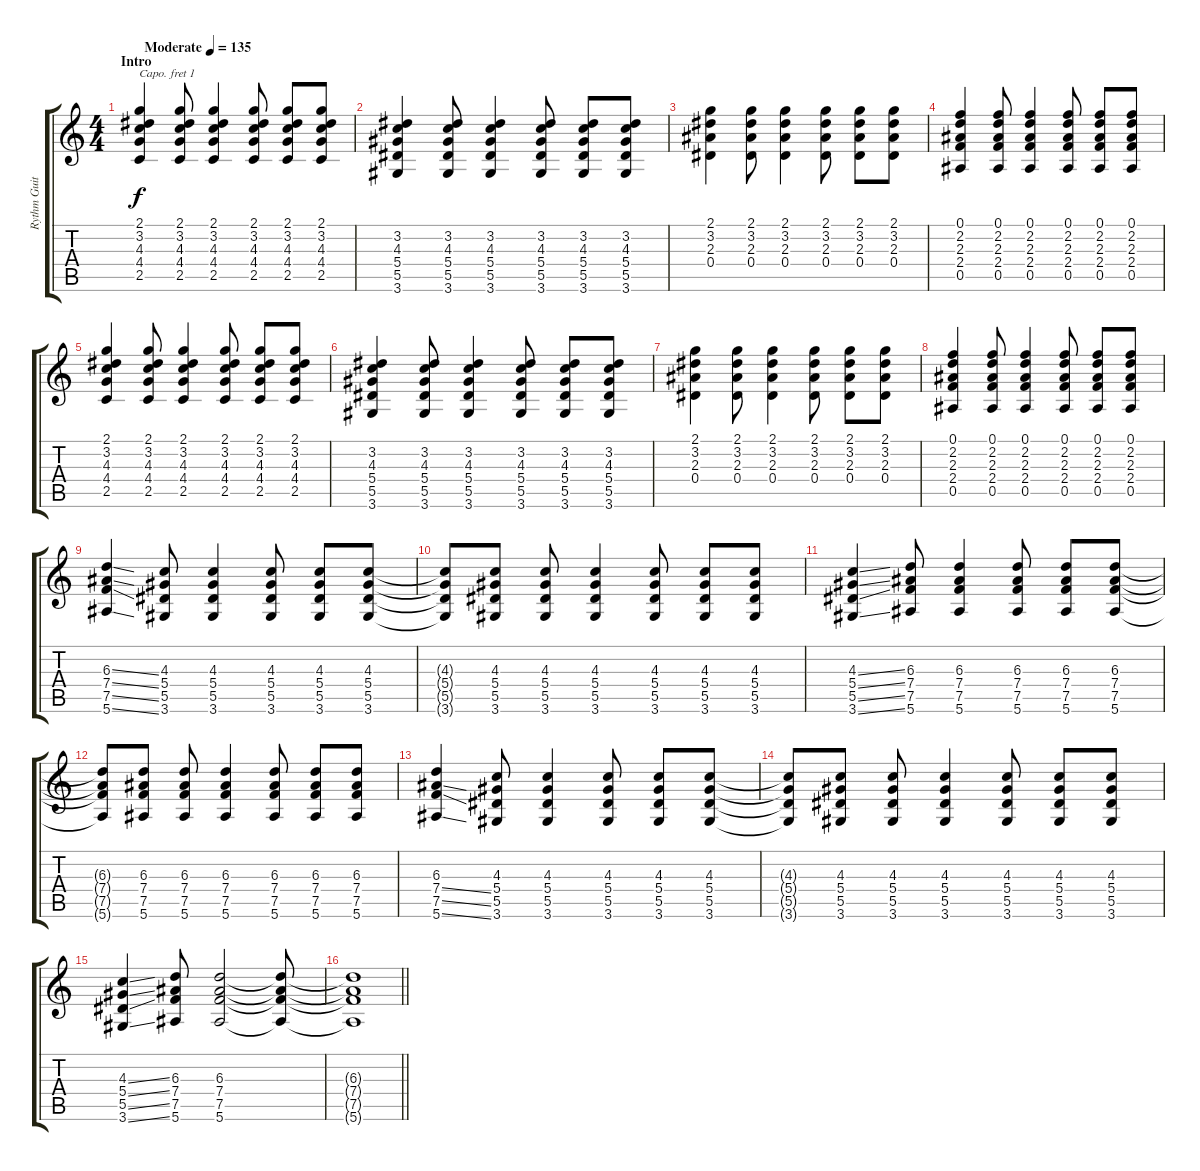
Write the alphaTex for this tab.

\track ("Rythm Guitar" "Rythm Guit") {instrument acousticguitarsteel}
\staff {score tabs}
\capo 1
\tuning (E4 B3 G3 D3 A2 E2) {hide}
\ts (4 4)
\section ("" "Intro")
\tempo (135 "Moderate")
\clef g2
\ks c
(2.1 3.2 4.3 4.4 2.5).4{dy f instrument acousticguitarsteel} (2.1 3.2 4.3 4.4 2.5).8 (2.1 3.2 4.3 4.4 2.5).4 (2.1 3.2 4.3 4.4 2.5).8 (2.1 3.2 4.3 4.4 2.5).8 (2.1 3.2 4.3 4.4 2.5).8 |
(3.2 4.3 5.4 5.5 3.6).4 (3.2 4.3 5.4 5.5 3.6).8 (3.2 4.3 5.4 5.5 3.6).4 (3.2 4.3 5.4 5.5 3.6).8 (3.2 4.3 5.4 5.5 3.6).8 (3.2 4.3 5.4 5.5 3.6).8 |
(2.1 3.2 2.3 0.4).4 (2.1 3.2 2.3 0.4).8 (2.1 3.2 2.3 0.4).4 (2.1 3.2 2.3 0.4).8 (2.1 3.2 2.3 0.4).8 (2.1 3.2 2.3 0.4).8 |
(0.1 2.2 2.3 2.4 0.5).4 (0.1 2.2 2.3 2.4 0.5).8 (0.1 2.2 2.3 2.4 0.5).4 (0.1 2.2 2.3 2.4 0.5).8 (0.1 2.2 2.3 2.4 0.5).8 (0.1 2.2 2.3 2.4 0.5).8 |
(2.1 3.2 4.3 4.4 2.5).4 (2.1 3.2 4.3 4.4 2.5).8 (2.1 3.2 4.3 4.4 2.5).4 (2.1 3.2 4.3 4.4 2.5).8 (2.1 3.2 4.3 4.4 2.5).8 (2.1 3.2 4.3 4.4 2.5).8 |
(3.2 4.3 5.4 5.5 3.6).4 (3.2 4.3 5.4 5.5 3.6).8 (3.2 4.3 5.4 5.5 3.6).4 (3.2 4.3 5.4 5.5 3.6).8 (3.2 4.3 5.4 5.5 3.6).8 (3.2 4.3 5.4 5.5 3.6).8 |
(2.1 3.2 2.3 0.4).4 (2.1 3.2 2.3 0.4).8 (2.1 3.2 2.3 0.4).4 (2.1 3.2 2.3 0.4).8 (2.1 3.2 2.3 0.4).8 (2.1 3.2 2.3 0.4).8 |
(0.1 2.2 2.3 2.4 0.5).4 (0.1 2.2 2.3 2.4 0.5).8 (0.1 2.2 2.3 2.4 0.5).4 (0.1 2.2 2.3 2.4 0.5).8 (0.1 2.2 2.3 2.4 0.5).8 (0.1 2.2 2.3 2.4 0.5).8 |
(6.3{ss} 7.4{ss} 7.5{ss} 5.6{ss}).4 (4.3 5.4 5.5 3.6).8 (4.3 5.4 5.5 3.6).4 (4.3 5.4 5.5 3.6).8 (4.3 5.4 5.5 3.6).8 (4.3 5.4 5.5 3.6).8 |
(4.3{t} 5.4{t} 5.5{t} 3.6{t}).8 (4.3 5.4 5.5 3.6).8 (4.3 5.4 5.5 3.6).8 (4.3 5.4 5.5 3.6).4 (4.3 5.4 5.5 3.6).8 (4.3 5.4 5.5 3.6).8 (4.3 5.4 5.5 3.6).8 |
(4.3{ss} 5.4{ss} 5.5{ss} 3.6{ss}).4 (6.3 7.4 7.5 5.6).8 (6.3 7.4 7.5 5.6).4 (6.3 7.4 7.5 5.6).8 (6.3 7.4 7.5 5.6).8 (6.3 7.4 7.5 5.6).8 |
(6.3{t} 7.4{t} 7.5{t} 5.6{t}).8 (6.3 7.4 7.5 5.6).8 (6.3 7.4 7.5 5.6).8 (6.3 7.4 7.5 5.6).4 (6.3 7.4 7.5 5.6).8 (6.3 7.4 7.5 5.6).8 (6.3 7.4 7.5 5.6).8 |
(6.3 7.4{ss} 7.5{ss} 5.6{ss}).4 (4.3 5.4 5.5 3.6).8 (4.3 5.4 5.5 3.6).4 (4.3 5.4 5.5 3.6).8 (4.3 5.4 5.5 3.6).8 (4.3 5.4 5.5 3.6).8 |
(4.3{t} 5.4{t} 5.5{t} 3.6{t}).8 (4.3 5.4 5.5 3.6).8 (4.3 5.4 5.5 3.6).8 (4.3 5.4 5.5 3.6).4 (4.3 5.4 5.5 3.6).8 (4.3 5.4 5.5 3.6).8 (4.3 5.4 5.5 3.6).8 |
(4.3{ss} 5.4{ss} 5.5{ss} 3.6{ss}).4 (6.3 7.4 7.5 5.6).8 (6.3 7.4 7.5 5.6).2 (6.3{t} 7.4{t} 7.5{t} 5.6{t}).8 |
\barLineRight lightlight
(6.3{t} 7.4{t} 7.5{t} 5.6{t}).1
